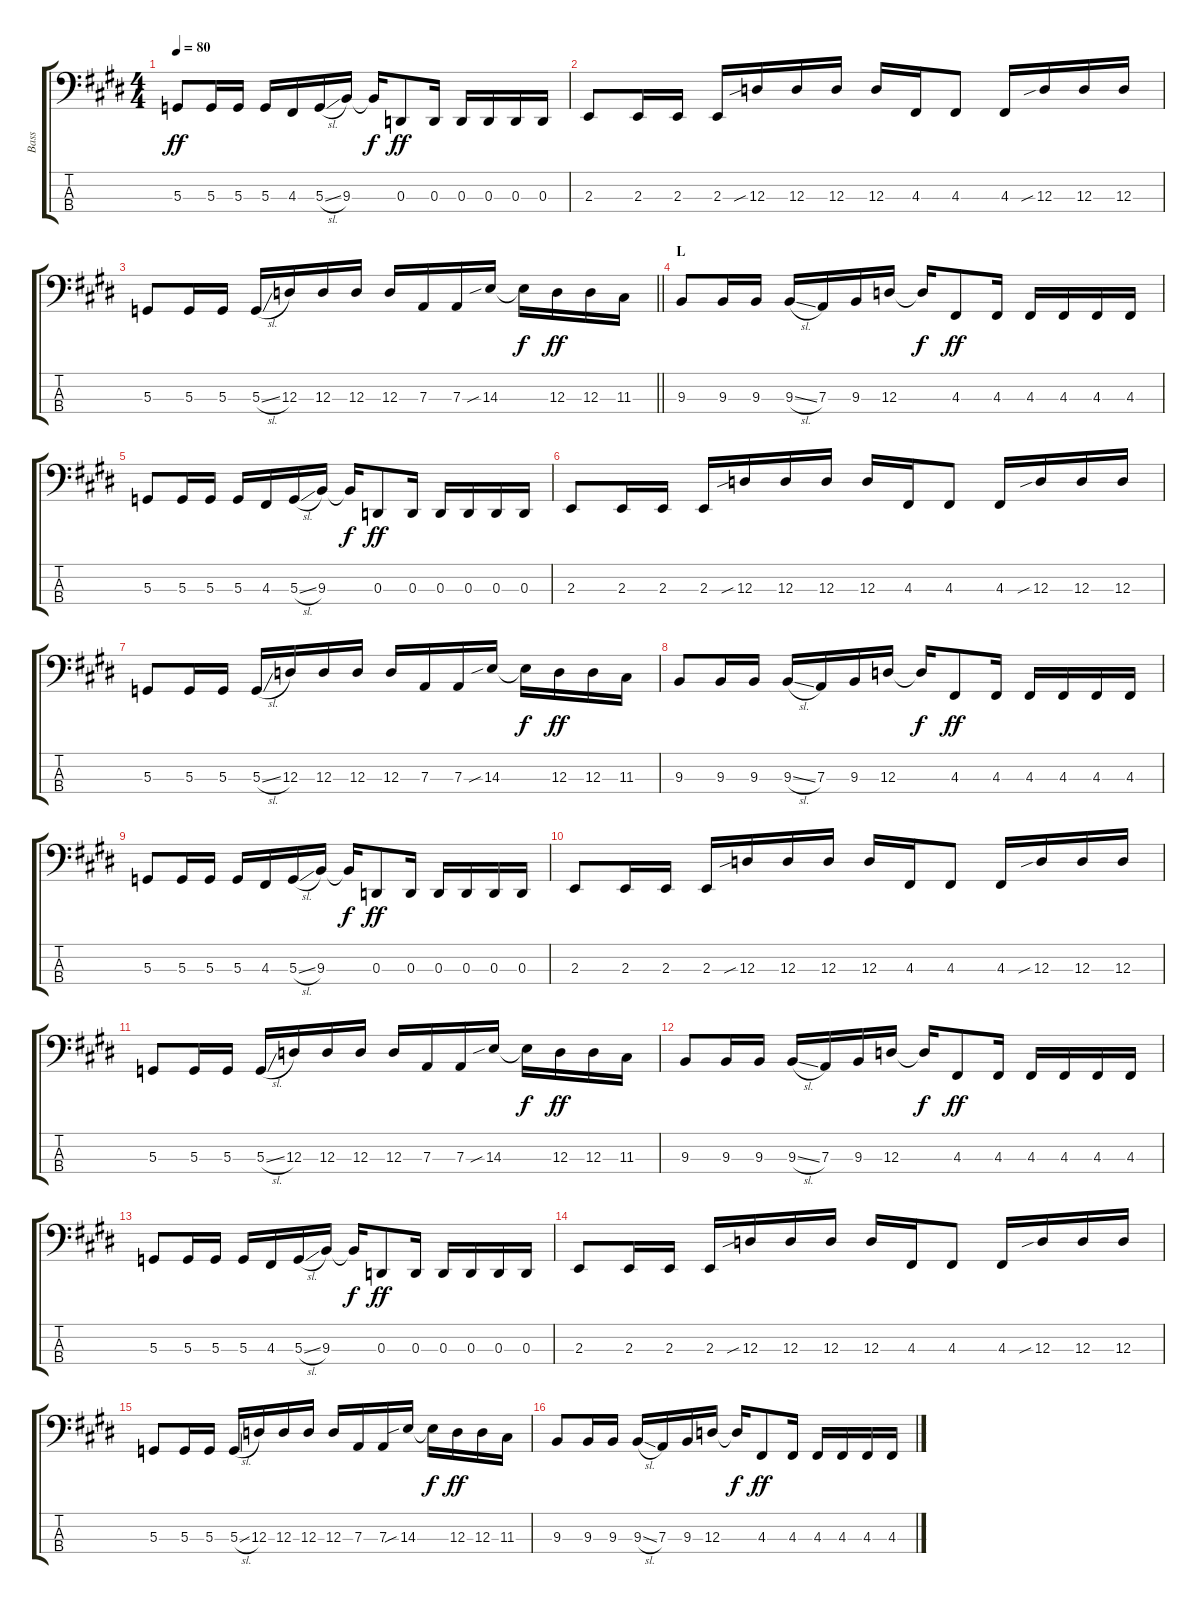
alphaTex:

\track ("Bass" "Bass") {instrument electricbasspick}
\staff {score tabs}
\tuning (C2 G1 D1 B0) {hide}
\ts (4 4)
\tempo 80
\clef f4
\ks e
5.3.8{dy ff} 5.3.16 5.3.16 5.3.16 4.3.16 5.3{sl}.16 9.3.16 9.3{t}.16{dy f} 0.3.8{dy ff} 0.3.16 0.3.16 0.3.16 0.3.16 0.3.16 |
2.3.8 2.3.16 2.3.16 2.3.16 12.3{sib}.16 12.3.16 12.3.16 12.3.16 4.3.16 4.3.8 4.3.16 12.3{sib}.16 12.3.16 12.3.16 |
\barLineRight lightlight
5.3.8 5.3.16 5.3.16 5.3{sl}.16 12.3.16 12.3.16 12.3.16 12.3.16 7.3.16 7.3.16 14.3{sib}.16 14.3{t}.16{dy f} 12.3.16{dy ff} 12.3.16 11.3.16 |
\section ("" "L")
9.3.8 9.3.16 9.3.16 9.3{sl}.16 7.3.16 9.3.16 12.3.16 12.3{t}.16{dy f} 4.3.8{dy ff} 4.3.16 4.3.16 4.3.16 4.3.16 4.3.16 |
5.3.8 5.3.16 5.3.16 5.3.16 4.3.16 5.3{sl}.16 9.3.16 9.3{t}.16{dy f} 0.3.8{dy ff} 0.3.16 0.3.16 0.3.16 0.3.16 0.3.16 |
2.3.8 2.3.16 2.3.16 2.3.16 12.3{sib}.16 12.3.16 12.3.16 12.3.16 4.3.16 4.3.8 4.3.16 12.3{sib}.16 12.3.16 12.3.16 |
5.3.8 5.3.16 5.3.16 5.3{sl}.16 12.3.16 12.3.16 12.3.16 12.3.16 7.3.16 7.3.16 14.3{sib}.16 14.3{t}.16{dy f} 12.3.16{dy ff} 12.3.16 11.3.16 |
9.3.8 9.3.16 9.3.16 9.3{sl}.16 7.3.16 9.3.16 12.3.16 12.3{t}.16{dy f} 4.3.8{dy ff} 4.3.16 4.3.16 4.3.16 4.3.16 4.3.16 |
5.3.8 5.3.16 5.3.16 5.3.16 4.3.16 5.3{sl}.16 9.3.16 9.3{t}.16{dy f} 0.3.8{dy ff} 0.3.16 0.3.16 0.3.16 0.3.16 0.3.16 |
2.3.8 2.3.16 2.3.16 2.3.16 12.3{sib}.16 12.3.16 12.3.16 12.3.16 4.3.16 4.3.8 4.3.16 12.3{sib}.16 12.3.16 12.3.16 |
5.3.8 5.3.16 5.3.16 5.3{sl}.16 12.3.16 12.3.16 12.3.16 12.3.16 7.3.16 7.3.16 14.3{sib}.16 14.3{t}.16{dy f} 12.3.16{dy ff} 12.3.16 11.3.16 |
9.3.8 9.3.16 9.3.16 9.3{sl}.16 7.3.16 9.3.16 12.3.16 12.3{t}.16{dy f} 4.3.8{dy ff} 4.3.16 4.3.16 4.3.16 4.3.16 4.3.16 |
5.3.8 5.3.16 5.3.16 5.3.16 4.3.16 5.3{sl}.16 9.3.16 9.3{t}.16{dy f} 0.3.8{dy ff} 0.3.16 0.3.16 0.3.16 0.3.16 0.3.16 |
2.3.8 2.3.16 2.3.16 2.3.16 12.3{sib}.16 12.3.16 12.3.16 12.3.16 4.3.16 4.3.8 4.3.16 12.3{sib}.16 12.3.16 12.3.16 |
5.3.8 5.3.16 5.3.16 5.3{sl}.16 12.3.16 12.3.16 12.3.16 12.3.16 7.3.16 7.3.16 14.3{sib}.16 14.3{t}.16{dy f} 12.3.16{dy ff} 12.3.16 11.3.16 |
9.3.8 9.3.16 9.3.16 9.3{sl}.16 7.3.16 9.3.16 12.3.16 12.3{t}.16{dy f} 4.3.8{dy ff} 4.3.16 4.3.16 4.3.16 4.3.16 4.3.16
